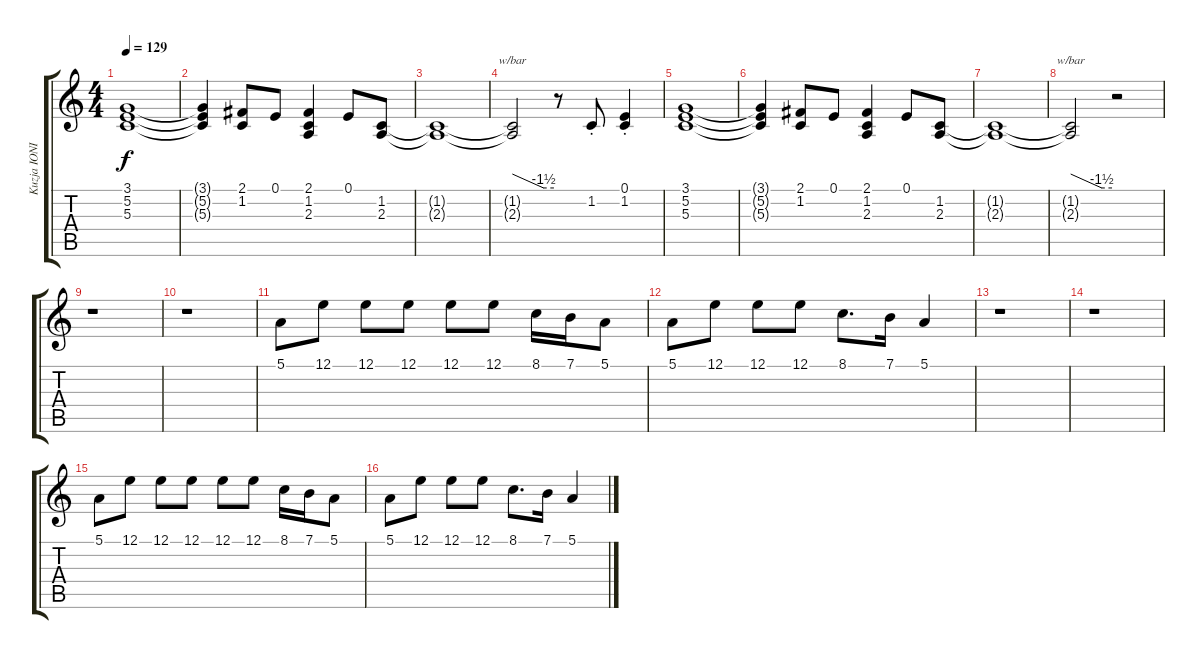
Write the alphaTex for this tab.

\track ("Kuzja IONIKA" "Kuzja IONI") {instrument reedorgan}
\staff {score tabs}
\tuning (E4 B3 G3 D3 A2 E2) {hide}
\ts (4 4)
\tempo 129
\clef g2
\ks c
(3.1 5.2 5.3).1{dy f} |
(3.1{t} 5.2{t} 5.3{t}).4 (2.1 1.2).8 0.1.8 (2.1 1.2 2.3).4 0.1.8 (1.2 2.3).8 |
(1.2{t} 2.3{t}).1 |
(1.2{t} 2.3{t}).2{tbe (custom default 0 0 45 -6 60 -6)} r.8 1.2{st}.8 (0.1{st} 1.2).4 |
(3.1 5.2 5.3).1 |
(3.1{t} 5.2{t} 5.3{t}).4 (2.1 1.2).8 0.1.8 (2.1 1.2 2.3).4 0.1.8 (1.2 2.3).8 |
(1.2{t} 2.3{t}).1 |
(1.2{t} 2.3{t}).2{tbe (custom default 0 0 45 -6 60 -6)} r.2 |
r.1 |
r.1 |
5.1.8 12.1.8 12.1.8 12.1.8 12.1.8 12.1.8 8.1.16 7.1.16 5.1.8 |
5.1.8 12.1.8 12.1.8 12.1.8 8.1.8{d} 7.1.16 5.1.4 |
r.1 |
r.1 |
5.1.8 12.1.8 12.1.8 12.1.8 12.1.8 12.1.8 8.1.16 7.1.16 5.1.8 |
5.1.8 12.1.8 12.1.8 12.1.8 8.1.8{d} 7.1.16 5.1.4
